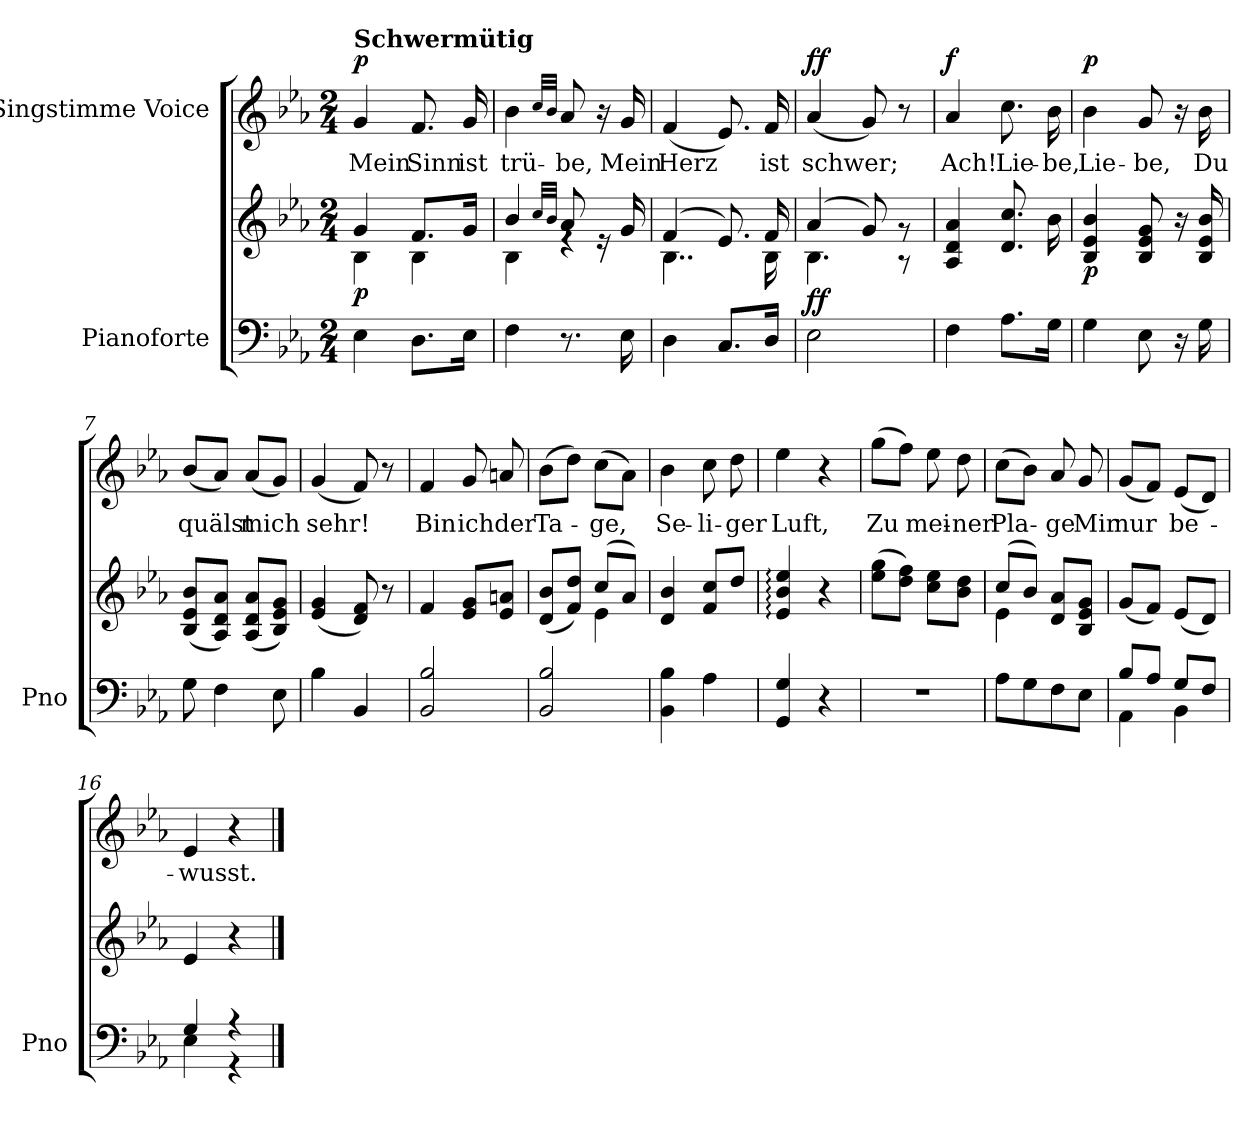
**kern	**kern	**dynam	**kern	**text	**dynam
*part2	*part2	*part2	*part1	*part1	*part1
*staff3	*staff2	*staff2/3	*staff1	*staff1	*staff1
*I"Pianoforte	*	*	*I"Singstimme Voice	*	*
*I'Pno	*	*	*	*	*
*clefF4	*clefG2	*	*clefG2	*	*
*k[b-e-a-]	*k[b-e-a-]	*	*k[b-e-a-]	*	*
*M2/4	*M2/4	*	*M2/4	*	*
=1	=1	=1	=1	=1	=1
*	*^	*	*	*	*
!	!	!	!	!LO:TX:a:B:t=Schwermütig	!	!
!	!	!	!LO:DY:b	!	!LO:LY:b	!LO:DY:a
4E-\	4g/	4B-\	p	4g/	Mein	p
!	!	!	!	!	!LO:LY:b	!
8.D\L	8.f/L	4B-\	.	8.f/	Sinn	.
!	!	!	!	!	!LO:LY:b	!
16E-\Jk	16g/Jk	.	.	16g/	ist	.
=2	=2	=2	=2	=2	=2	=2
!	!	!	!	!	!LO:LY:b	!
4F\	4b-/	4B-\	.	4b-\	trü-	.
.	32qcc/LLL	.	.	32qcc/LLL	.	.
.	32qb-/JJJ	.	.	32qb-/JJJ	.	.
!	!	!	!	!	!LO:LY:b	!
8.r	8a-/	4re	.	8a-/	-be,	.
.	16re	.	.	16r	.	.
!	!	!	!	!	!LO:LY:b	!
16E-\	16g/	.	.	16g/	Mein	.
=3	=3	=3	=3	=3	=3	=3
!	!	!	!	!	!LO:LY:b	!
4D\	(>4f/	4..B-\	.	(<4f/	Herz	.
8.C/L	8.e-/)	.	.	8.e-/)	.	.
!	!	!	!	!	!LO:LY:b	!
16D/Jk	16f/	16B-\	.	16f/	ist	.
=4	=4	=4	=4	=4	=4	=4
!	!	!	!LO:DY:b	!	!LO:LY:b	!LO:DY:a
2E-\	(>4a-/	4.B-\	ff	(<4a-/	schwer;	ff
.	8g/)	.	.	8g/)	.	.
.	8rg	8r	.	8r	.	.
=5	=5	=5	=5	=5	=5	=5
!	!	!	!	!	!LO:LY:b	!LO:DY:a
*	*v	*v	*	*	*	*
4F\	4A-/ 4d/ 4a-/	.	4a-/	Ach!	f
!	!	!	!	!LO:LY:b	!
8.A-\L	8.d/ 8.cc/	.	8.cc\	Lie-	.
!	!	!	!	!LO:LY:b	!
16G\Jk	16b-\	.	16b-\	-be,	.
!!LO:LB:g=z
=6	=6	=6	=6	=6	=6
!	!	!LO:DY:b	!	!LO:LY:b	!LO:DY:a
4G\	4B-/ 4e-/ 4b-/	p	4b-\	Lie-	p
!	!	!	!	!LO:LY:b	!
8E-\	8B-/ 8e-/ 8g/	.	8g/	-be,	.
16r	16r	.	16r	.	.
!	!	!	!	!LO:LY:b	!
16G\	16B-/ 16e-/ 16b-/	.	16b-\	Du	.
=7	=7	=7	=7	=7	=7
!	!	!	!	!LO:LY:b	!
8G\	(<8B-/ 8e-/ 8b-/L	.	(<8b-/L	quälst	.
4F\	8A-/ 8d/ 8a-/J)	.	8a-/J)	.	.
!	!	!	!	!LO:LY:b	!
.	(<8A-/ 8d/ 8a-/L	.	(<8a-/L	mich	.
8E-\	8B-/ 8e-/ 8g/J)	.	8g/J)	.	.
=8	=8	=8	=8	=8	=8
!	!	!	!	!LO:LY:b	!
4B-\	(<4e-/ 4g/	.	(<4g/	sehr!	.
4BB-/	8d/ 8f/)	.	8f/)	.	.
.	8r	.	8r	.	.
=9	=9	=9	=9	=9	=9
!	!	!	!	!LO:LY:b	!
2BB-/ 2B-/	4f/	.	4f/	Bin	.
!	!	!	!	!LO:LY:b	!
.	8e-/ 8g/L	.	8g/	ich	.
!	!	!	!	!LO:LY:b	!
.	8e-/ 8an/J	.	8an/	der	.
=10	=10	=10	=10	=10	=10
*	*^	*	*	*	*
!	!	!	!	!	!LO:LY:b	!
2BB-/ 2B-/	(<8d/ 8b-/L	4ryy	.	(>8b-\L	Ta-	.
.	8f/ 8dd/J)	.	.	8dd\J)	.	.
!	!	!	!	!	!LO:LY:b	!
.	(>8cc/L	4e-\	.	(>8cc\L	-ge,	.
.	8a-/J)	.	.	8a-\J)	.	.
*	*v	*v	*	*	*	*
!!LO:LB:g=z
=11	=11	=11	=11	=11	=11
!	!	!	!	!LO:LY:b	!
4BB-\ 4B-\	4d/ 4b-/	.	4b-\	Se-	.
!	!	!	!	!LO:LY:b	!
4A-\	8f/ 8cc/L	.	8cc\	-li-	.
!	!	!	!	!LO:LY:b	!
.	8dd/J	.	8dd\	-ger	.
=12	=12	=12	=12	=12	=12
!	!	!	!	!LO:LY:b	!
4GG/ 4G/	4e-/: 4b-/: 4ee-/:	.	4ee-\	Luft,	.
4r	4r	.	4r	.	.
=13	=13	=13	=13	=13	=13
!	!	!	!	!LO:LY:b	!
2r	(>8ee-\ 8gg\L	.	(>8gg\L	Zu	.
.	8dd\ 8ff\J)	.	8ff\J)	.	.
!	!	!	!	!LO:LY:b	!
.	8cc\ 8ee-\L	.	8ee-\	mei-	.
!	!	!	!	!LO:LY:b	!
.	8b-\ 8dd\J	.	8dd\	-ner	.
=14	=14	=14	=14	=14	=14
*	*^	*	*	*	*
!	!	!	!	!	!LO:LY:b	!
8A-\L	(>8cc/L	4e-\	.	(>8cc\L	Pla-	.
8G\	8b-/J)	.	.	8b-\J)	.	.
!	!	!	!	!	!LO:LY:b	!
8F\	8d/ 8a-/L	4ryy	.	8a-/	-ge	.
!	!	!	!	!	!LO:LY:b	!
8E-\J	8B-/ 8e-/ 8g/J	.	.	8g/	Mir	.
*	*v	*v	*	*	*	*
=15	=15	=15	=15	=15	=15
*^	*	*	*	*	*
!	!	!	!	!	!LO:LY:b	!
8B-/L	4AA-\	(<8g/L	.	(<8g/L	nur	.
8A-/J	.	8f/J)	.	8f/J)	.	.
!	!	!	!	!	!LO:LY:b	!
8G/L	4BB-\	(<8e-/L	.	(<8e-/L	be-	.
8F/J	.	8d/J)	.	8d/J)	.	.
=16	=16	=16	=16	=16	=16	=16
!	!	!	!	!	!LO:LY:b	!
4G/	4E-\	4e-/	.	4e-/	-wusst.	.
4r	4r	4r	.	4r	.	.
*v	*v	*	*	*	*	*
==	==	==	==	==	==
*-	*-	*-	*-	*-	*-
